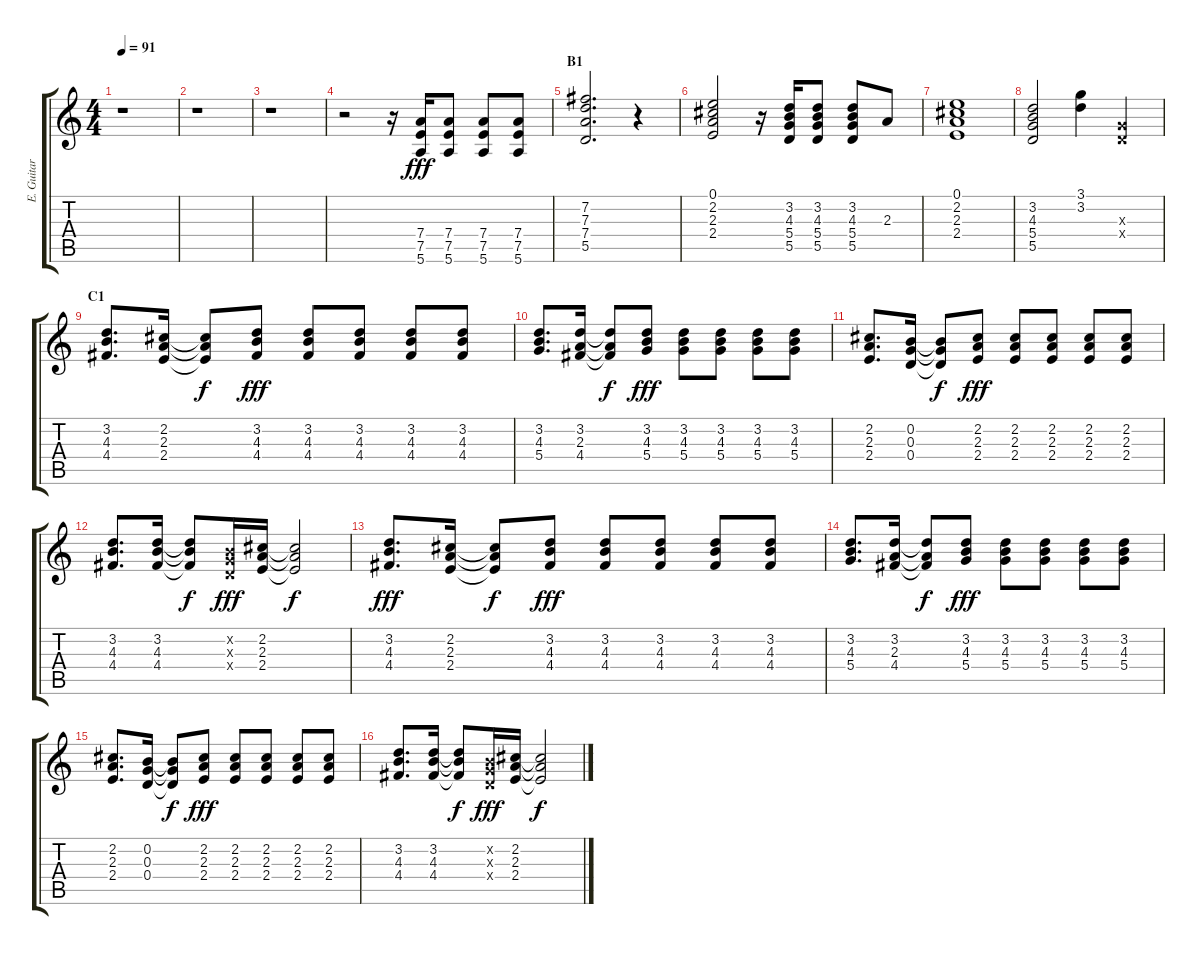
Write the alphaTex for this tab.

\track ("E. Guitar 2 (Rhythm)" "E. Guitar ") {instrument distortionguitar}
\staff {score tabs}
\tuning (E4 B3 G3 D3 A2 E2) {hide}
\ts (4 4)
\tempo 91
\clef g2
\ks c
r.1{dy f} |
r.1 |
r.1 |
r.2 r.16 (7.4 7.5 5.6).16{dy fff} (7.4 7.5 5.6).8 (7.4 7.5 5.6).8 (7.4 7.5 5.6).8 |
\section ("" "B1")
(7.2 7.3 7.4 5.5).2{d} r.4 |
(0.1 2.2 2.3 2.4).2 r.16 (3.2 4.3 5.4 5.5).16 (3.2 4.3 5.4 5.5).8 (3.2 4.3 5.4 5.5).8 2.3.8 |
(0.1 2.2 2.3 2.4).1 |
(3.2 4.3 5.4 5.5).2 (3.1 3.2).4 (0.3{x} 0.4{x}).4 |
\section ("" "C1")
(3.2 4.3 4.4).8{d} (2.2 2.3 2.4).16 (2.2{t} 2.3{t} 2.4{t}).8{dy f} (3.2 4.3 4.4).8{dy fff} (3.2 4.3 4.4).8 (3.2 4.3 4.4).8 (3.2 4.3 4.4).8 (3.2 4.3 4.4).8 |
(3.2 4.3 5.4).8{d} (3.2 2.3 4.4).16 (3.2{t} 2.3{t} 4.4{t}).8{dy f} (3.2 4.3 5.4).8{dy fff} (3.2 4.3 5.4).8 (3.2 4.3 5.4).8 (3.2 4.3 5.4).8 (3.2 4.3 5.4).8 |
(2.2 2.3 2.4).8{d} (0.2 0.3 0.4).16 (0.2{t} 0.3{t} 0.4{t}).8{dy f} (2.2 2.3 2.4).8{dy fff} (2.2 2.3 2.4).8 (2.2 2.3 2.4).8 (2.2 2.3 2.4).8 (2.2 2.3 2.4).8 |
(3.2 4.3 4.4).8{d} (3.2 4.3 4.4).16 (3.2{t} 4.3{t} 4.4{t}).8{dy f} (0.2{x} 0.3{x} 0.4{x}).16{dy fff} (2.2 2.3 2.4).16 (2.2{t} 2.3{t} 2.4{t}).2{dy f} |
(3.2 4.3 4.4).8{d dy fff} (2.2 2.3 2.4).16 (2.2{t} 2.3{t} 2.4{t}).8{dy f} (3.2 4.3 4.4).8{dy fff} (3.2 4.3 4.4).8 (3.2 4.3 4.4).8 (3.2 4.3 4.4).8 (3.2 4.3 4.4).8 |
(3.2 4.3 5.4).8{d} (3.2 2.3 4.4).16 (3.2{t} 2.3{t} 4.4{t}).8{dy f} (3.2 4.3 5.4).8{dy fff} (3.2 4.3 5.4).8 (3.2 4.3 5.4).8 (3.2 4.3 5.4).8 (3.2 4.3 5.4).8 |
(2.2 2.3 2.4).8{d} (0.2 0.3 0.4).16 (0.2{t} 0.3{t} 0.4{t}).8{dy f} (2.2 2.3 2.4).8{dy fff} (2.2 2.3 2.4).8 (2.2 2.3 2.4).8 (2.2 2.3 2.4).8 (2.2 2.3 2.4).8 |
(3.2 4.3 4.4).8{d} (3.2 4.3 4.4).16 (3.2{t} 4.3{t} 4.4{t}).8{dy f} (0.2{x} 0.3{x} 0.4{x}).16{dy fff} (2.2 2.3 2.4).16 (2.2{t} 2.3{t} 2.4{t}).2{dy f}
